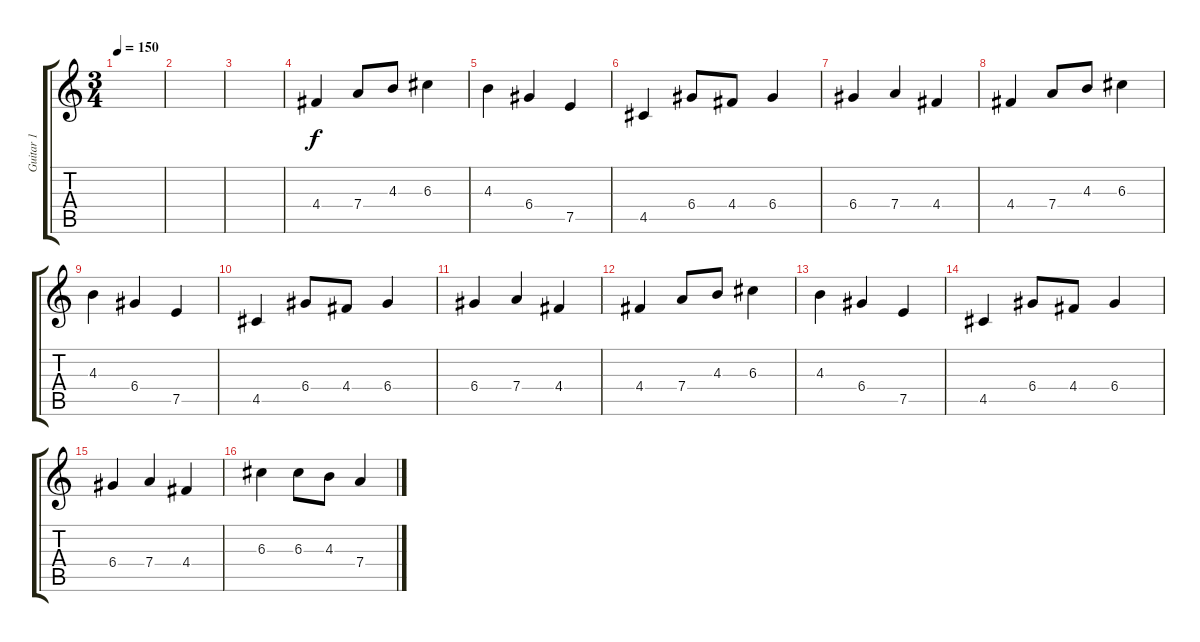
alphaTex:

\track ("Guitar 1" "Guitar 1") {instrument electricguitarjazz}
\staff {score tabs}
\tuning (E4 B3 G3 D3 A2 E2) {hide}
\ts (3 4)
\tempo 150
\clef g2
\ks c
|
|
|
4.4.4 7.4.8 4.3.8 6.3.4 |
4.3.4 6.4.4 7.5.4 |
4.5.4 6.4.8 4.4.8 6.4.4 |
6.4.4 7.4.4 4.4.4 |
4.4.4 7.4.8 4.3.8 6.3.4 |
4.3.4 6.4.4 7.5.4 |
4.5.4 6.4.8 4.4.8 6.4.4 |
6.4.4 7.4.4 4.4.4 |
4.4.4 7.4.8 4.3.8 6.3.4 |
4.3.4 6.4.4 7.5.4 |
4.5.4 6.4.8 4.4.8 6.4.4 |
6.4.4 7.4.4 4.4.4 |
6.3.4 6.3.8 4.3.8 7.4.4
